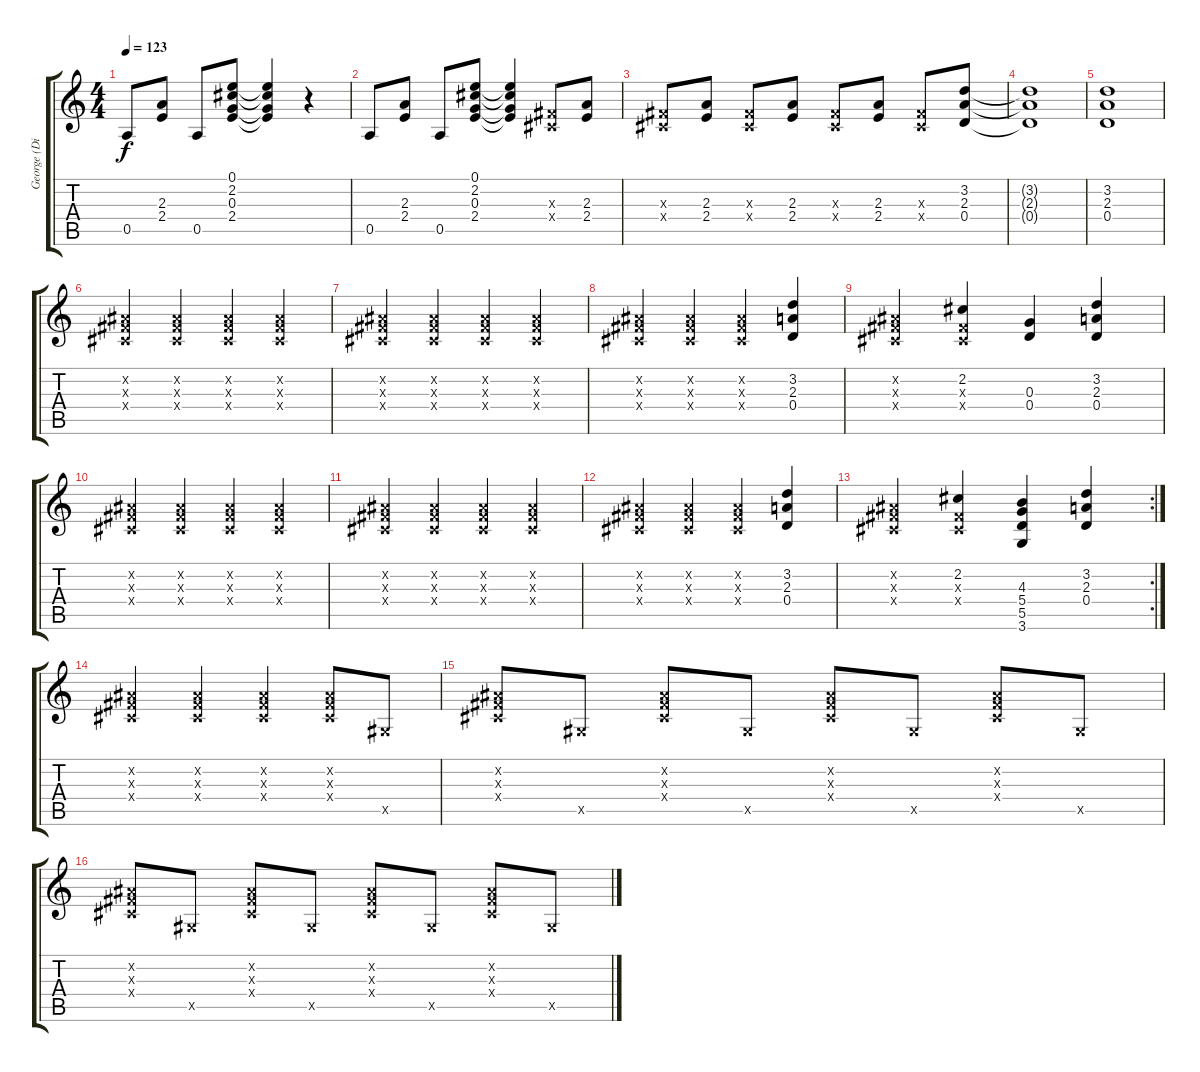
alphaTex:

\track ("George (Disto Gtr)" "George (Di") {instrument distortionguitar}
\staff {score tabs}
\tuning (E4 B3 G3 D3 A2 E2) {hide}
\ts (4 4)
\tempo 123
\clef g2
\ks c
0.5.8{dy f} (2.3 2.4).8 0.5.8 (0.1 2.2 0.3 2.4).8 (0.1{t} 2.2{t} 0.3{t} 2.4{t}).4 r.4 |
0.5.8 (2.3 2.4).8 0.5.8 (0.1 2.2 0.3 2.4).8 (0.1{t} 2.2{t} 0.3{t} 2.4{t}).4 (-1.3{x} -1.4{x}).8 (2.3 2.4).8 |
(-1.3{x} -1.4{x}).8 (2.3 2.4).8 (-1.3{x} -1.4{x}).8 (2.3 2.4).8 (-1.3{x} -1.4{x}).8 (2.3 2.4).8 (-1.3{x} -1.4{x}).8 (3.2 2.3 0.4).8 |
(3.2{t} 2.3{t} 0.4{t}).1 |
(3.2 2.3 0.4).1 |
(-1.2{x} -1.3{x} -1.4{x}).4 (-1.2{x} -1.3{x} -1.4{x}).4 (-1.2{x} -1.3{x} -1.4{x}).4 (-1.2{x} -1.3{x} -1.4{x}).4 |
(-1.2{x} -1.3{x} -1.4{x}).4 (-1.2{x} -1.3{x} -1.4{x}).4 (-1.2{x} -1.3{x} -1.4{x}).4 (-1.2{x} -1.3{x} -1.4{x}).4 |
(-1.2{x} -1.3{x} -1.4{x}).4 (-1.2{x} -1.3{x} -1.4{x}).4 (-1.2{x} -1.3{x} -1.4{x}).4 (3.2 2.3 0.4).4 |
(-1.2{x} -1.3{x} -1.4{x}).4 (2.2 -1.3{x} -1.4{x}).4 (0.3 0.4).4 (3.2 2.3 0.4).4 |
(-1.2{x} -1.3{x} -1.4{x}).4 (-1.2{x} -1.3{x} -1.4{x}).4 (-1.2{x} -1.3{x} -1.4{x}).4 (-1.2{x} -1.3{x} -1.4{x}).4 |
(-1.2{x} -1.3{x} -1.4{x}).4 (-1.2{x} -1.3{x} -1.4{x}).4 (-1.2{x} -1.3{x} -1.4{x}).4 (-1.2{x} -1.3{x} -1.4{x}).4 |
(-1.2{x} -1.3{x} -1.4{x}).4 (-1.2{x} -1.3{x} -1.4{x}).4 (-1.2{x} -1.3{x} -1.4{x}).4 (3.2 2.3 0.4).4 |
\rc 2
(-1.2{x} -1.3{x} -1.4{x}).4 (2.2 -1.3{x} -1.4{x}).4 (4.3 5.4 5.5 3.6).4 (3.2 2.3 0.4).4 |
(-1.2{x} -1.3{x} -1.4{x}).4 (-1.2{x} -1.3{x} -1.4{x}).4 (-1.2{x} -1.3{x} -1.4{x}).4 (-1.2{x} -1.3{x} -1.4{x}).8 -1.5{x}.8 |
(-1.2{x} -1.3{x} -1.4{x}).8 -1.5{x}.8 (-1.2{x} -1.3{x} -1.4{x}).8 -1.5{x}.8 (-1.2{x} -1.3{x} -1.4{x}).8 -1.5{x}.8 (-1.2{x} -1.3{x} -1.4{x}).8 -1.5{x}.8 |
(-1.2{x} -1.3{x} -1.4{x}).8 -1.5{x}.8 (-1.2{x} -1.3{x} -1.4{x}).8 -1.5{x}.8 (-1.2{x} -1.3{x} -1.4{x}).8 -1.5{x}.8 (-1.2{x} -1.3{x} -1.4{x}).8 -1.5{x}.8
